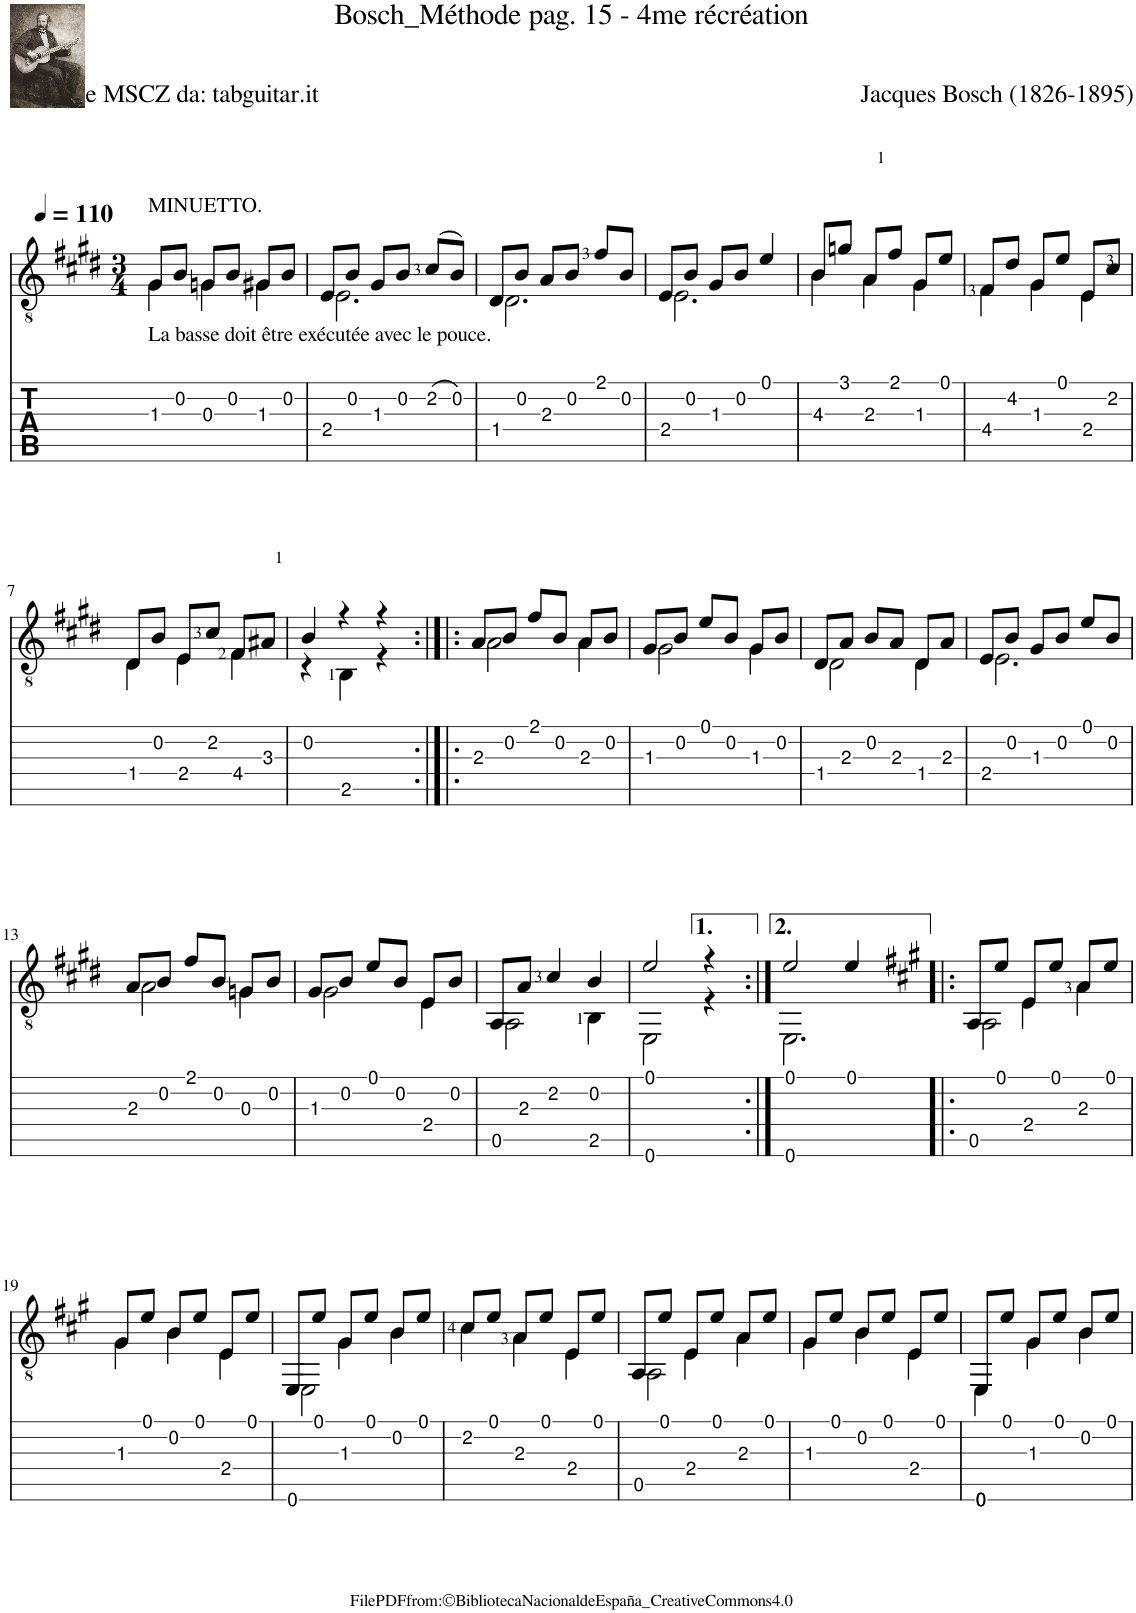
**kern	**kern
*part1	*part1
*staff2	*staff1
*I"Guitar	*
*I'Guit.	*
*stria6	*
*	*clefGv2
*k[f#c#g#d#]	*k[f#c#g#d#]
*M3/4	*M3/4
*MM110	*MM110
=1	=1
*^	*^
!	!	!LO:TX:a:t=MINUETTO.	!
!LO:TX:a:t=La basse doit être exécutée avec le pouce.	!	!	!
8G#L	4G#	8G#/L	4G#\
8BJ	.	8B/J	.
8GL	4G	8Gn/L	4G\
8BJ	.	8B/J	.
8G#L	4G#	8G#X/L	4G#\
8BJ	.	8B/J	.
=2	=2	=2	=2
8EL	2.E	8E/L	2.E\
8BJ	.	8B/J	.
8G#L	.	8G#/L	.
8BJ	.	8B/J	.
8c#L	.	(8c#/L	.
8BJ	.	8B/J)	.
=3	=3	=3	=3
8D#L	2.D#	8D#/L	2.D#\
8BJ	.	8B/J	.
8AL	.	8A/L	.
8BJ	.	8B/J	.
8f#L	.	8f#/L	.
8BJ	.	8B/J	.
=4	=4	=4	=4
8EL	2.E	8E/L	2.E\
8BJ	.	8B/J	.
8G#L	.	8G#/L	.
8BJ	.	8B/J	.
4e	.	4e/	.
=5	=5	=5	=5
8BL	4B	8B/L	4B\
8gJ	.	8gn/J	.
8AL	4A	8A/L	4A\
8f#J	.	8f#/J	.
8G#L	4G#	8G#/L	4G#\
8eJ	.	8e/J	.
=6	=6	=6	=6
8F#L	4F#	8F#/L	4F#\
8d#J	.	8d#/J	.
8G#L	4G#	8G#/L	4G#\
8eJ	.	8e/J	.
8EL	4E	8E/L	4E\
8c#J	.	8c#/J	.
!!LO:LB:g=z	!!
=7	=7	=7	=7
8D#L	4D#	8D#/L	4D#\
8BJ	.	8B/J	.
8EL	4E	8E/L	4E\
8c#J	.	8c#/J	.
8F#L	4F#	8F#/L	4F#\
8A#J	.	8A#X/J	.
=8	=8	=8	=8
4B	4r	4B/	4r
4r	4BB	4r	4BB\
4r	4r	4r	4r
=9:|!|:	=9:|!|:	=9:|!|:	=9:|!|:
8AL	2A	8A/L	2A\
8BJ	.	8B/J	.
8f#L	.	8f#/L	.
8BJ	.	8B/J	.
8AL	4A	8A/L	4A\
8BJ	.	8B/J	.
=10	=10	=10	=10
8G#L	2G#	8G#/L	2G#\
8BJ	.	8B/J	.
8eL	.	8e/L	.
8BJ	.	8B/J	.
8G#L	4G#	8G#/L	4G#\
8BJ	.	8B/J	.
=11	=11	=11	=11
8D#L	2D#	8D#/L	2D#\
8AJ	.	8A/J	.
8BL	.	8B/L	.
8AJ	.	8A/J	.
8D#L	4D#	8D#/L	4D#\
8AJ	.	8A/J	.
=12	=12	=12	=12
8EL	2.E	8E/L	2.E\
8BJ	.	8B/J	.
8G#L	.	8G#/L	.
8BJ	.	8B/J	.
8eL	.	8e/L	.
8BJ	.	8B/J	.
!!LO:LB:g=z	!!
=13	=13	=13	=13
8AL	2A	8A/L	2A\
8BJ	.	8B/J	.
8f#L	.	8f#/L	.
8BJ	.	8B/J	.
8GL	4G	8Gn/L	4G\
8BJ	.	8B/J	.
=14	=14	=14	=14
8G#L	2G#	8G#/L	2G#\
8BJ	.	8B/J	.
8eL	.	8e/L	.
8BJ	.	8B/J	.
8EL	4E	8E/L	4E\
8BJ	.	8B/J	.
=15	=15	=15	=15
8AAL	2AA	8AA/L	2AA\
8AJ	.	8A/J	.
4c#	.	4c#/	.
4B	4BB	4B/	4BB\
=16	=16	=16	=16
2e	2EE	2e/	2EE\
4r	4r	4r	4r
=17:|!	=17:|!	=17:|!	=17:|!
2e	2.EE	2e/	2.EE\
4e	.	4e/	.
*v	*v	*	*
*	*v	*v
=18!|:	=18!|:
*k[f#c#g#]	*k[f#c#g#]
*^	*^
*	*^	*	*^
8AAL	4ryy	2AA	8AA/L	4ryy	2AA\
8eJ	.	.	8e/J	.	.
8EL	4E	.	8E/L	4E\	.
8eJ	.	.	8e/J	.	.
8AL	4A	4ryy	8A/L	4A\	4ryy
8eJ	.	.	8e/J	.	.
*	*v	*v	*	*	*
*	*	*	*v	*v
!!LO:LB:g=z
=19	=19	=19	=19
8G#L	4G#	8G#/L	4G#\
8eJ	.	8e/J	.
8BL	4B	8B/L	4B\
8eJ	.	8e/J	.
8EL	4E	8E/L	4E\
8eJ	.	8e/J	.
=20	=20	=20	=20
*	*^	*	*^
8EEL	4ryy	2EE	8EE/L	4ryy	2EE\
8eJ	.	.	8e/J	.	.
8G#L	4G#	.	8G#/L	4G#\	.
8eJ	.	.	8e/J	.	.
8BL	4B	4ryy	8B/L	4B\	4ryy
8eJ	.	.	8e/J	.	.
*	*v	*v	*	*	*
*	*	*	*v	*v
=21	=21	=21	=21
8c#L	4c#	8c#/L	4c#\
8eJ	.	8e/J	.
8AL	4A	8A/L	4A\
8eJ	.	8e/J	.
8EL	4E	8E/L	4E\
8eJ	.	8e/J	.
=22	=22	=22	=22
*	*^	*	*^
8AAL	4ryy	2AA	8AA/L	4ryy	2AA\
8eJ	.	.	8e/J	.	.
8EL	4E	.	8E/L	4E\	.
8eJ	.	.	8e/J	.	.
8AL	4A	4ryy	8A/L	4A\	4ryy
8eJ	.	.	8e/J	.	.
*	*v	*v	*	*	*
*	*	*	*v	*v
=23	=23	=23	=23
8G#L	4G#	8G#/L	4G#\
8eJ	.	8e/J	.
8BL	4B	8B/L	4B\
8eJ	.	8e/J	.
8EL	4E	8E/L	4E\
8eJ	.	8e/J	.
=24	=24	=24	=24
8EEL	4EE	8EE/L	4EE\
8eJ	.	8e/J	.
8G#L	4G#	8G#/L	4G#\
8eJ	.	8e/J	.
8BL	4B	8B/L	4B\
8eJ	.	8e/J	.
*v	*v	*	*
*	*v	*v
=	=
*-	*-
